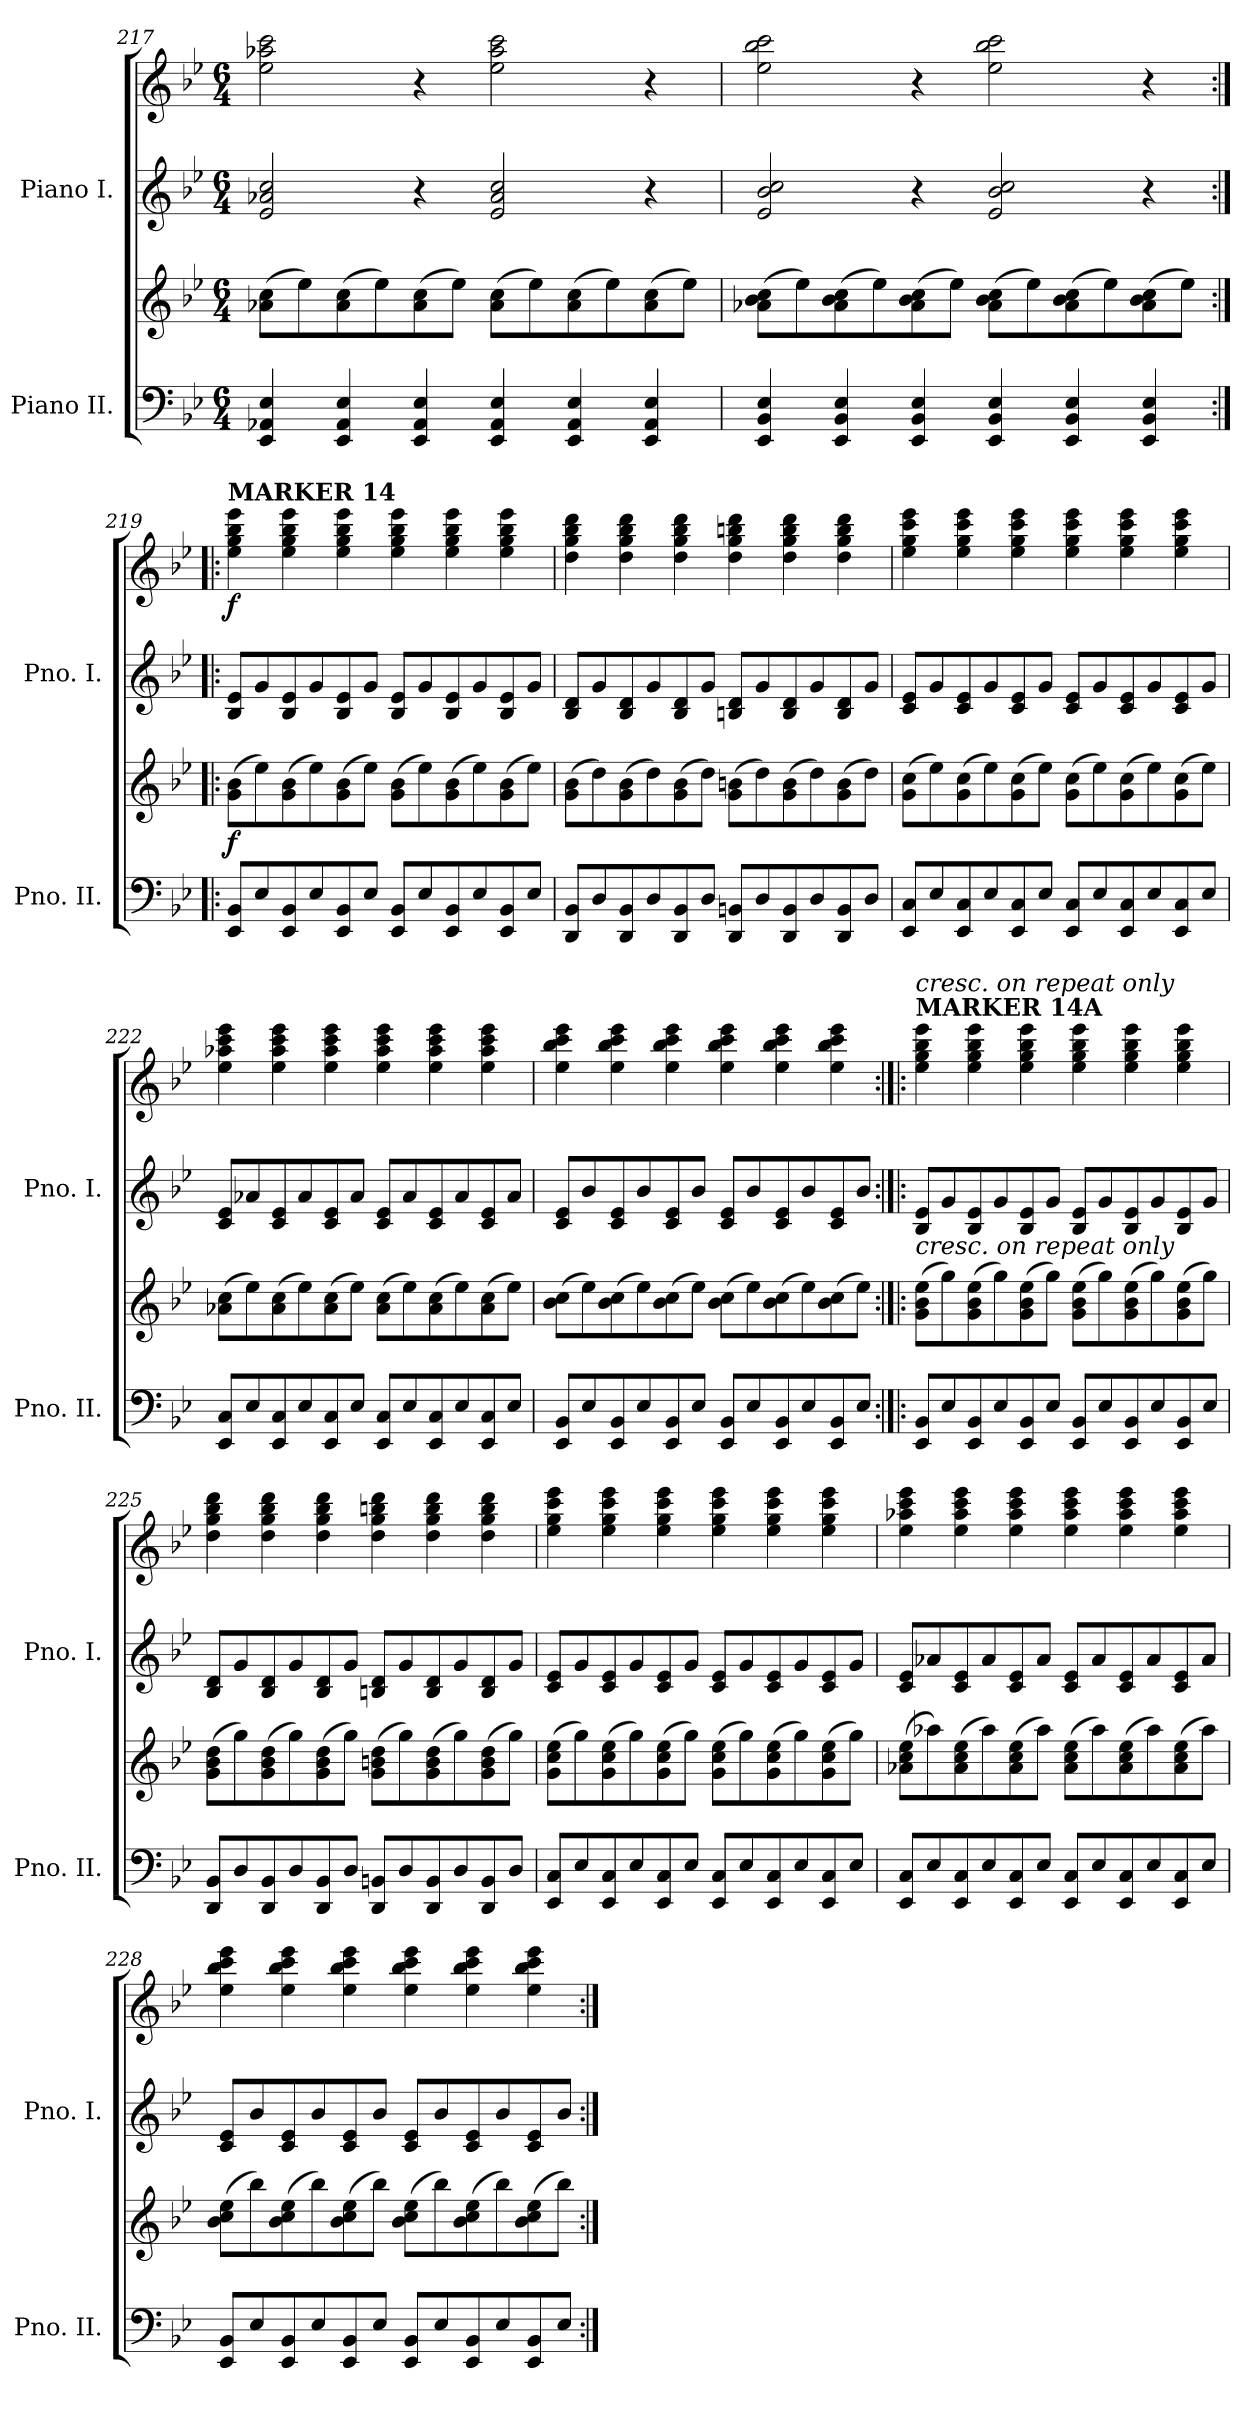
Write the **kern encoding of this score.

**kern	**kern	**dynam	**kern	**kern	**dynam
*part2	*part2	*part2	*part1	*part1	*part1
*staff4	*staff3	*staff3/4	*staff2	*staff1	*staff1/2
*I"Piano II.	*	*	*I"Piano I.	*	*
*I'Pno. II.	*	*	*I'Pno. I.	*	*
*clefF4	*clefG2	*	*clefG2	*clefG2	*
*k[b-e-]	*k[b-e-]	*	*k[b-e-]	*k[b-e-]	*
*M6/4	*M6/4	*	*M6/4	*M6/4	*
=217	=217	=217	=217	=217	=217
4EE-/ 4AA-X/ 4E-/	(8a-X\ 8cc\L	.	2e-/ 2a-X/ 2cc/	2ee-\ 2aa-X\ 2ccc\	.
.	8ee-\)	.	.	.	.
4EE-/ 4AA-/ 4E-/	(8a-\ 8cc\	.	.	.	.
.	8ee-\)	.	.	.	.
4EE-/ 4AA-/ 4E-/	(8a-\ 8cc\	.	4r	4r	.
.	8ee-\J)	.	.	.	.
4EE-/ 4AA-/ 4E-/	(8a-\ 8cc\L	.	2e-/ 2a-/ 2cc/	2ee-\ 2aa-\ 2ccc\	.
.	8ee-\)	.	.	.	.
4EE-/ 4AA-/ 4E-/	(8a-\ 8cc\	.	.	.	.
.	8ee-\)	.	.	.	.
4EE-/ 4AA-/ 4E-/	(8a-\ 8cc\	.	4r	4r	.
.	8ee-\J)	.	.	.	.
=218	=218	=218	=218	=218	=218
4EE-/ 4BB-/ 4E-/	(8a-X\ 8b-\ 8cc\L	.	2e-/ 2b-/ 2cc/	2ee-\ 2bb-\ 2ccc\	.
.	8ee-\)	.	.	.	.
4EE-/ 4BB-/ 4E-/	(8a-\ 8b-\ 8cc\	.	.	.	.
.	8ee-\)	.	.	.	.
4EE-/ 4BB-/ 4E-/	(8a-\ 8b-\ 8cc\	.	4r	4r	.
.	8ee-\J)	.	.	.	.
4EE-/ 4BB-/ 4E-/	(8a-\ 8b-\ 8cc\L	.	2e-/ 2b-/ 2cc/	2ee-\ 2bb-\ 2ccc\	.
.	8ee-\)	.	.	.	.
4EE-/ 4BB-/ 4E-/	(8a-\ 8b-\ 8cc\	.	.	.	.
.	8ee-\)	.	.	.	.
4EE-/ 4BB-/ 4E-/	(8a-\ 8b-\ 8cc\	.	4r	4r	.
.	8ee-\J)	.	.	.	.
!!LO:LB:g=z
=219:|!|:	=219:|!|:	=219:|!|:	=219:|!|:	=219:|!|:	=219:|!|:
!	!	!	!	!LO:TX:a:B:t=MARKER 14	!
!	!	!LO:DY:b	!	!	!LO:DY:b
8EE-/ 8BB-/L	(8g\ 8b-\L	f	8B-/ 8e-/L	4ee-\ 4gg\ 4bb-\ 4eee-\	f
8E-/	8ee-\)	.	8g/	.	.
8EE-/ 8BB-/	(8g\ 8b-\	.	8B-/ 8e-/	4ee-\ 4gg\ 4bb-\ 4eee-\	.
8E-/	8ee-\)	.	8g/	.	.
8EE-/ 8BB-/	(8g\ 8b-\	.	8B-/ 8e-/	4ee-\ 4gg\ 4bb-\ 4eee-\	.
8E-/J	8ee-\J)	.	8g/J	.	.
8EE-/ 8BB-/L	(8g\ 8b-\L	.	8B-/ 8e-/L	4ee-\ 4gg\ 4bb-\ 4eee-\	.
8E-/	8ee-\)	.	8g/	.	.
8EE-/ 8BB-/	(8g\ 8b-\	.	8B-/ 8e-/	4ee-\ 4gg\ 4bb-\ 4eee-\	.
8E-/	8ee-\)	.	8g/	.	.
8EE-/ 8BB-/	(8g\ 8b-\	.	8B-/ 8e-/	4ee-\ 4gg\ 4bb-\ 4eee-\	.
8E-/J	8ee-\J)	.	8g/J	.	.
=220	=220	=220	=220	=220	=220
8DD/ 8BB-/L	(8g\ 8b-\L	.	8B-/ 8d/L	4dd\ 4gg\ 4bb-\ 4ddd\	.
8D/	8dd\)	.	8g/	.	.
8DD/ 8BB-/	(8g\ 8b-\	.	8B-/ 8d/	4dd\ 4gg\ 4bb-\ 4ddd\	.
8D/	8dd\)	.	8g/	.	.
8DD/ 8BB-/	(8g\ 8b-\	.	8B-/ 8d/	4dd\ 4gg\ 4bb-\ 4ddd\	.
8D/J	8dd\J)	.	8g/J	.	.
8DD/ 8BBn/L	(8g\ 8bn\L	.	8Bn/ 8d/L	4dd\ 4gg\ 4bbn\ 4ddd\	.
8D/	8dd\)	.	8g/	.	.
8DD/ 8BB/	(8g\ 8b\	.	8B/ 8d/	4dd\ 4gg\ 4bb\ 4ddd\	.
8D/	8dd\)	.	8g/	.	.
8DD/ 8BB/	(8g\ 8b\	.	8B/ 8d/	4dd\ 4gg\ 4bb\ 4ddd\	.
8D/J	8dd\J)	.	8g/J	.	.
=221	=221	=221	=221	=221	=221
8EE-/ 8C/L	(8g\ 8cc\L	.	8c/ 8e-/L	4ee-\ 4gg\ 4ccc\ 4eee-\	.
8E-/	8ee-\)	.	8g/	.	.
8EE-/ 8C/	(8g\ 8cc\	.	8c/ 8e-/	4ee-\ 4gg\ 4ccc\ 4eee-\	.
8E-/	8ee-\)	.	8g/	.	.
8EE-/ 8C/	(8g\ 8cc\	.	8c/ 8e-/	4ee-\ 4gg\ 4ccc\ 4eee-\	.
8E-/J	8ee-\J)	.	8g/J	.	.
8EE-/ 8C/L	(8g\ 8cc\L	.	8c/ 8e-/L	4ee-\ 4gg\ 4ccc\ 4eee-\	.
8E-/	8ee-\)	.	8g/	.	.
8EE-/ 8C/	(8g\ 8cc\	.	8c/ 8e-/	4ee-\ 4gg\ 4ccc\ 4eee-\	.
8E-/	8ee-\)	.	8g/	.	.
8EE-/ 8C/	(8g\ 8cc\	.	8c/ 8e-/	4ee-\ 4gg\ 4ccc\ 4eee-\	.
8E-/J	8ee-\J)	.	8g/J	.	.
=222	=222	=222	=222	=222	=222
8EE-/ 8C/L	(8a-X\ 8cc\L	.	8c/ 8e-/L	4ee-\ 4aa-X\ 4ccc\ 4eee-\	.
8E-/	8ee-\)	.	8a-X/	.	.
8EE-/ 8C/	(8a-\ 8cc\	.	8c/ 8e-/	4ee-\ 4aa-\ 4ccc\ 4eee-\	.
8E-/	8ee-\)	.	8a-/	.	.
8EE-/ 8C/	(8a-\ 8cc\	.	8c/ 8e-/	4ee-\ 4aa-\ 4ccc\ 4eee-\	.
8E-/J	8ee-\J)	.	8a-/J	.	.
8EE-/ 8C/L	(8a-\ 8cc\L	.	8c/ 8e-/L	4ee-\ 4aa-\ 4ccc\ 4eee-\	.
8E-/	8ee-\)	.	8a-/	.	.
8EE-/ 8C/	(8a-\ 8cc\	.	8c/ 8e-/	4ee-\ 4aa-\ 4ccc\ 4eee-\	.
8E-/	8ee-\)	.	8a-/	.	.
8EE-/ 8C/	(8a-\ 8cc\	.	8c/ 8e-/	4ee-\ 4aa-\ 4ccc\ 4eee-\	.
8E-/J	8ee-\J)	.	8a-/J	.	.
=223	=223	=223	=223	=223	=223
8EE-/ 8BB-/L	(8b-\ 8cc\L	.	8c/ 8e-/L	4ee-\ 4bb-\ 4ccc\ 4eee-\	.
8E-/	8ee-\)	.	8b-/	.	.
8EE-/ 8BB-/	(8b-\ 8cc\	.	8c/ 8e-/	4ee-\ 4bb-\ 4ccc\ 4eee-\	.
8E-/	8ee-\)	.	8b-/	.	.
8EE-/ 8BB-/	(8b-\ 8cc\	.	8c/ 8e-/	4ee-\ 4bb-\ 4ccc\ 4eee-\	.
8E-/J	8ee-\J)	.	8b-/J	.	.
8EE-/ 8BB-/L	(8b-\ 8cc\L	.	8c/ 8e-/L	4ee-\ 4bb-\ 4ccc\ 4eee-\	.
8E-/	8ee-\)	.	8b-/	.	.
8EE-/ 8BB-/	(8b-\ 8cc\	.	8c/ 8e-/	4ee-\ 4bb-\ 4ccc\ 4eee-\	.
8E-/	8ee-\)	.	8b-/	.	.
8EE-/ 8BB-/	(8b-\ 8cc\	.	8c/ 8e-/	4ee-\ 4bb-\ 4ccc\ 4eee-\	.
8E-/J	8ee-\J)	.	8b-/J	.	.
!!LO:LB:g=z
=224:|!|:	=224:|!|:	=224:|!|:	=224:|!|:	=224:|!|:	=224:|!|:
!	!	!	!	!LO:TX:a:B:t=MARKER 14A	!
!	!	!	!	!LO:TX:a:i:t=cresc. on repeat only	!
!	!LO:TX:a:i:t=cresc. on repeat only	!	!	!	!
8EE-/ 8BB-/L	(8g\ 8b-\ 8ee-\L	.	8B-/ 8e-/L	4ee-\ 4gg\ 4bb-\ 4eee-\	.
8E-/	8gg\)	.	8g/	.	.
8EE-/ 8BB-/	(8g\ 8b-\ 8ee-\	.	8B-/ 8e-/	4ee-\ 4gg\ 4bb-\ 4eee-\	.
8E-/	8gg\)	.	8g/	.	.
8EE-/ 8BB-/	(8g\ 8b-\ 8ee-\	.	8B-/ 8e-/	4ee-\ 4gg\ 4bb-\ 4eee-\	.
8E-/J	8gg\J)	.	8g/J	.	.
8EE-/ 8BB-/L	(8g\ 8b-\ 8ee-\L	.	8B-/ 8e-/L	4ee-\ 4gg\ 4bb-\ 4eee-\	.
8E-/	8gg\)	.	8g/	.	.
8EE-/ 8BB-/	(8g\ 8b-\ 8ee-\	.	8B-/ 8e-/	4ee-\ 4gg\ 4bb-\ 4eee-\	.
8E-/	8gg\)	.	8g/	.	.
8EE-/ 8BB-/	(8g\ 8b-\ 8ee-\	.	8B-/ 8e-/	4ee-\ 4gg\ 4bb-\ 4eee-\	.
8E-/J	8gg\J)	.	8g/J	.	.
=225	=225	=225	=225	=225	=225
8DD/ 8BB-/L	(8g\ 8b-\ 8dd\L	.	8B-/ 8d/L	4dd\ 4gg\ 4bb-\ 4ddd\	.
8D/	8gg\)	.	8g/	.	.
8DD/ 8BB-/	(8g\ 8b-\ 8dd\	.	8B-/ 8d/	4dd\ 4gg\ 4bb-\ 4ddd\	.
8D/	8gg\)	.	8g/	.	.
8DD/ 8BB-/	(8g\ 8b-\ 8dd\	.	8B-/ 8d/	4dd\ 4gg\ 4bb-\ 4ddd\	.
8D/J	8gg\J)	.	8g/J	.	.
8DD/ 8BBn/L	(8g\ 8bn\ 8dd\L	.	8Bn/ 8d/L	4dd\ 4gg\ 4bbn\ 4ddd\	.
8D/	8gg\)	.	8g/	.	.
8DD/ 8BB/	(8g\ 8b\ 8dd\	.	8B/ 8d/	4dd\ 4gg\ 4bb\ 4ddd\	.
8D/	8gg\)	.	8g/	.	.
8DD/ 8BB/	(8g\ 8b\ 8dd\	.	8B/ 8d/	4dd\ 4gg\ 4bb\ 4ddd\	.
8D/J	8gg\J)	.	8g/J	.	.
=226	=226	=226	=226	=226	=226
8EE-/ 8C/L	(8g\ 8cc\ 8ee-\L	.	8c/ 8e-/L	4ee-\ 4gg\ 4ccc\ 4eee-\	.
8E-/	8gg\)	.	8g/	.	.
8EE-/ 8C/	(8g\ 8cc\ 8ee-\	.	8c/ 8e-/	4ee-\ 4gg\ 4ccc\ 4eee-\	.
8E-/	8gg\)	.	8g/	.	.
8EE-/ 8C/	(8g\ 8cc\ 8ee-\	.	8c/ 8e-/	4ee-\ 4gg\ 4ccc\ 4eee-\	.
8E-/J	8gg\J)	.	8g/J	.	.
8EE-/ 8C/L	(8g\ 8cc\ 8ee-\L	.	8c/ 8e-/L	4ee-\ 4gg\ 4ccc\ 4eee-\	.
8E-/	8gg\)	.	8g/	.	.
8EE-/ 8C/	(8g\ 8cc\ 8ee-\	.	8c/ 8e-/	4ee-\ 4gg\ 4ccc\ 4eee-\	.
8E-/	8gg\)	.	8g/	.	.
8EE-/ 8C/	(8g\ 8cc\ 8ee-\	.	8c/ 8e-/	4ee-\ 4gg\ 4ccc\ 4eee-\	.
8E-/J	8gg\J)	.	8g/J	.	.
!!LO:PB:g=z
=227	=227	=227	=227	=227	=227
8EE-/ 8C/L	(8a-X\ 8cc\ 8ee-\L	.	8c/ 8e-/L	4ee-\ 4aa-X\ 4ccc\ 4eee-\	.
8E-/	8aa-X\)	.	8a-X/	.	.
8EE-/ 8C/	(8a-\ 8cc\ 8ee-\	.	8c/ 8e-/	4ee-\ 4aa-\ 4ccc\ 4eee-\	.
8E-/	8aa-\)	.	8a-/	.	.
8EE-/ 8C/	(8a-\ 8cc\ 8ee-\	.	8c/ 8e-/	4ee-\ 4aa-\ 4ccc\ 4eee-\	.
8E-/J	8aa-\J)	.	8a-/J	.	.
8EE-/ 8C/L	(8a-\ 8cc\ 8ee-\L	.	8c/ 8e-/L	4ee-\ 4aa-\ 4ccc\ 4eee-\	.
8E-/	8aa-\)	.	8a-/	.	.
8EE-/ 8C/	(8a-\ 8cc\ 8ee-\	.	8c/ 8e-/	4ee-\ 4aa-\ 4ccc\ 4eee-\	.
8E-/	8aa-\)	.	8a-/	.	.
8EE-/ 8C/	(8a-\ 8cc\ 8ee-\	.	8c/ 8e-/	4ee-\ 4aa-\ 4ccc\ 4eee-\	.
8E-/J	8aa-\J)	.	8a-/J	.	.
=228	=228	=228	=228	=228	=228
8EE-/ 8BB-/L	(8b-\ 8cc\ 8ee-\L	.	8c/ 8e-/L	4ee-\ 4bb-\ 4ccc\ 4eee-\	.
8E-/	8bb-\)	.	8b-/	.	.
8EE-/ 8BB-/	(8b-\ 8cc\ 8ee-\	.	8c/ 8e-/	4ee-\ 4bb-\ 4ccc\ 4eee-\	.
8E-/	8bb-\)	.	8b-/	.	.
8EE-/ 8BB-/	(8b-\ 8cc\ 8ee-\	.	8c/ 8e-/	4ee-\ 4bb-\ 4ccc\ 4eee-\	.
8E-/J	8bb-\J)	.	8b-/J	.	.
8EE-/ 8BB-/L	(8b-\ 8cc\ 8ee-\L	.	8c/ 8e-/L	4ee-\ 4bb-\ 4ccc\ 4eee-\	.
8E-/	8bb-\)	.	8b-/	.	.
8EE-/ 8BB-/	(8b-\ 8cc\ 8ee-\	.	8c/ 8e-/	4ee-\ 4bb-\ 4ccc\ 4eee-\	.
8E-/	8bb-\)	.	8b-/	.	.
8EE-/ 8BB-/	(8b-\ 8cc\ 8ee-\	.	8c/ 8e-/	4ee-\ 4bb-\ 4ccc\ 4eee-\	.
8E-/J	8bb-\J)	.	8b-/J	.	.
=:|!	=:|!	=:|!	=:|!	=:|!	=:|!
*-	*-	*-	*-	*-	*-
